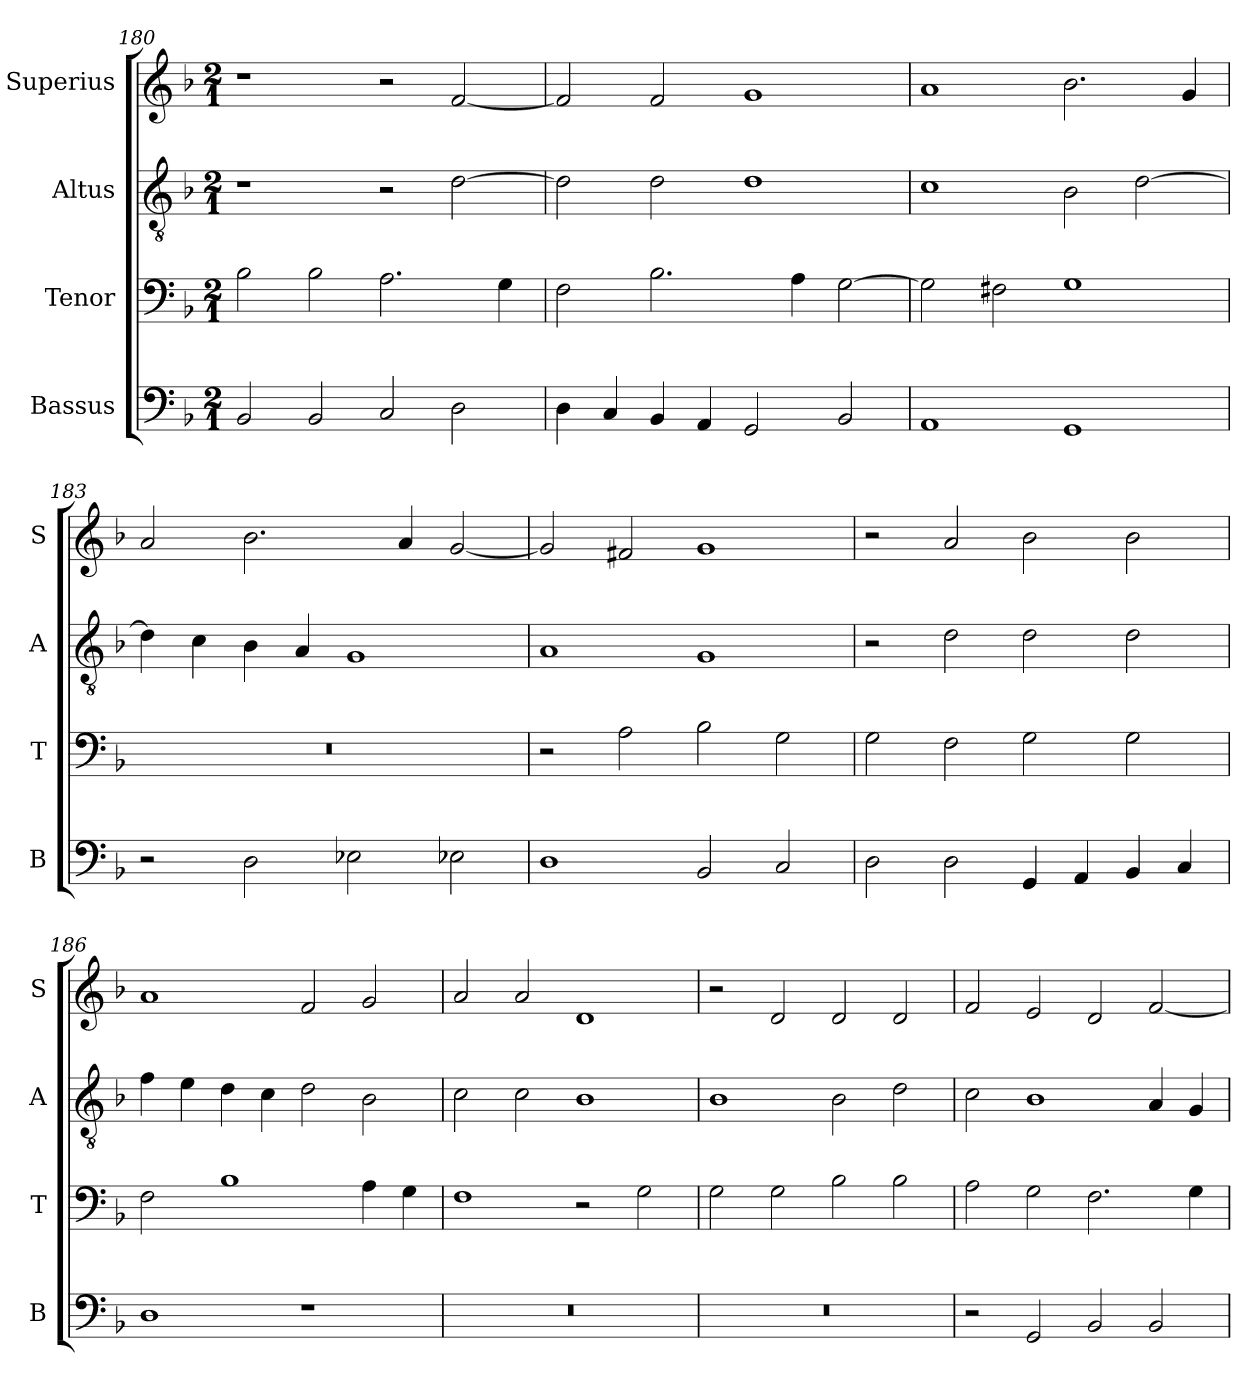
**kern	**kern	**kern	**kern
*part4	*part3	*part2	*part1
*staff4	*staff3	*staff2	*staff1
*I"Bassus	*I"Tenor	*I"Altus	*I"Superius
*I'B	*I'T	*I'A	*I'S
*clefF4	*clefF4	*clefGv2	*clefG2
*k[b-]	*k[b-]	*k[b-]	*k[b-]
*F:	*F:	*F:	*F:
*M2/1	*M2/1	*M2/1	*M2/1
=180	=180	=180	=180
2BB-	2B-	1r	1r
2BB-	2B-	.	.
2C	2.A	2r	2r
2D	.	[2d	[2f
.	4G	.	.
=181	=181	=181	=181
4D	2F	2d]	2f]
4C	.	.	.
4BB-	2.B-	2d	2f
4AA	.	.	.
2GG	.	1d	1g
.	4A	.	.
2BB-	[2G	.	.
=182	=182	=182	=182
1AA	2G]	1c	1a
.	2F#X	.	.
1GG	1G	2B-	2.b-
.	.	[2d	.
.	.	.	4g
=183	=183	=183	=183
2r	0r	4d]	2a
.	.	4c	.
2D	.	4B-	2.b-
.	.	4A	.
2E-X	.	1G	.
.	.	.	4a
2E-X	.	.	[2g
=184	=184	=184	=184
1D	2r	1A	2g]
.	2A	.	2f#X
2BB-	2B-	1G	1g
2C	2G	.	.
=185	=185	=185	=185
2D	2G	2r	2r
2D	2F	2d	2a
4GG	2G	2d	2b-
4AA	.	.	.
4BB-	2G	2d	2b-
4C	.	.	.
=186	=186	=186	=186
1D	2F	4f	1a
.	.	4e	.
.	1B-	4d	.
.	.	4c	.
1r	.	2d	2f
.	4A	2B-	2g
.	4G	.	.
=187	=187	=187	=187
0r	1F	2c	2a
.	.	2c	2a
.	2r	1B-	1d
.	2G	.	.
=188	=188	=188	=188
0r	2G	1B-	2r
.	2G	.	2d
.	2B-	2B-	2d
.	2B-	2d	2d
=189	=189	=189	=189
2r	2A	2c	2f
2GG	2G	1B-	2e
2BB-	2.F	.	2d
2BB-	.	4A	[2f
.	4G	4G	.
=	=	=	=
*-	*-	*-	*-
